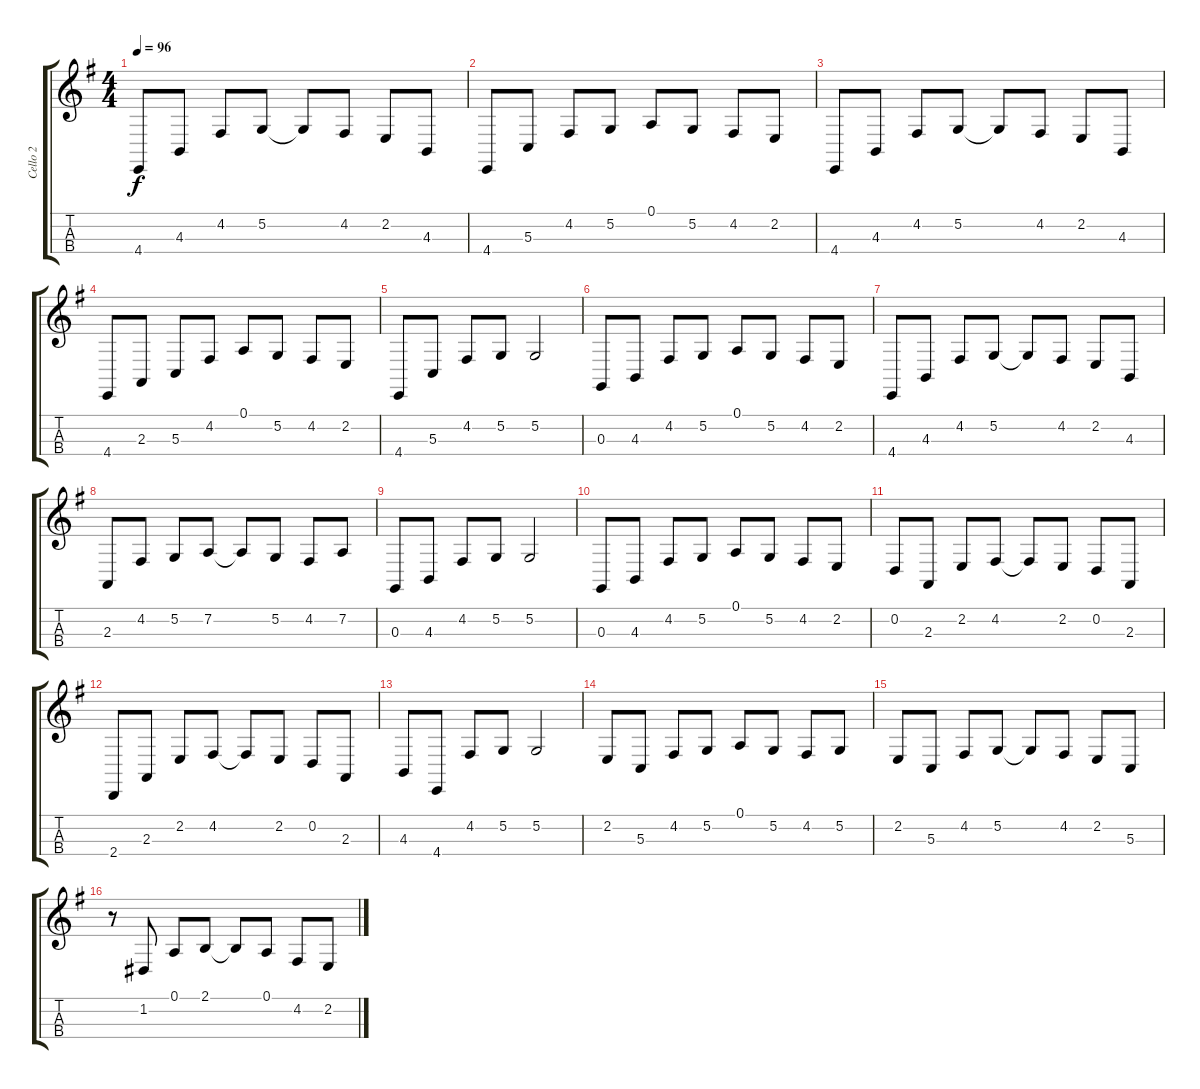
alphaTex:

\track ("Cello 2" "Cello 2") {instrument cello}
\staff {score tabs}
\tuning (A3 D3 G2 C2) {hide}
\ts (4 4)
\tempo 96
\clef g2
\ks g
4.4.8{dy f} 4.3.8 4.2.8 5.2.8 5.2{t}.8 4.2.8 2.2.8 4.3.8 |
4.4.8 5.3.8 4.2.8 5.2.8 0.1.8 5.2.8 4.2.8 2.2.8 |
4.4.8 4.3.8 4.2.8 5.2.8 5.2{t}.8 4.2.8 2.2.8 4.3.8 |
4.4.8 2.3.8 5.3.8 4.2.8 0.1.8 5.2.8 4.2.8 2.2.8 |
4.4.8 5.3.8 4.2.8 5.2.8 5.2.2 |
0.3.8 4.3.8 4.2.8 5.2.8 0.1.8 5.2.8 4.2.8 2.2.8 |
4.4.8 4.3.8 4.2.8 5.2.8 5.2{t}.8 4.2.8 2.2.8 4.3.8 |
2.3.8 4.2.8 5.2.8 7.2.8 7.2{t}.8 5.2.8 4.2.8 7.2.8 |
0.3.8 4.3.8 4.2.8 5.2.8 5.2.2 |
0.3.8 4.3.8 4.2.8 5.2.8 0.1.8 5.2.8 4.2.8 2.2.8 |
0.2.8 2.3.8 2.2.8 4.2.8 4.2{t}.8 2.2.8 0.2.8 2.3.8 |
2.4.8 2.3.8 2.2.8 4.2.8 4.2{t}.8 2.2.8 0.2.8 2.3.8 |
4.3.8 4.4.8 4.2.8 5.2.8 5.2.2 |
2.2.8 5.3.8 4.2.8 5.2.8 0.1.8 5.2.8 4.2.8 5.2.8 |
2.2.8 5.3.8 4.2.8 5.2.8 5.2{t}.8 4.2.8 2.2.8 5.3.8 |
r.8 1.2.8 0.1.8 2.1.8 2.1{t}.8 0.1.8 4.2.8 2.2.8
